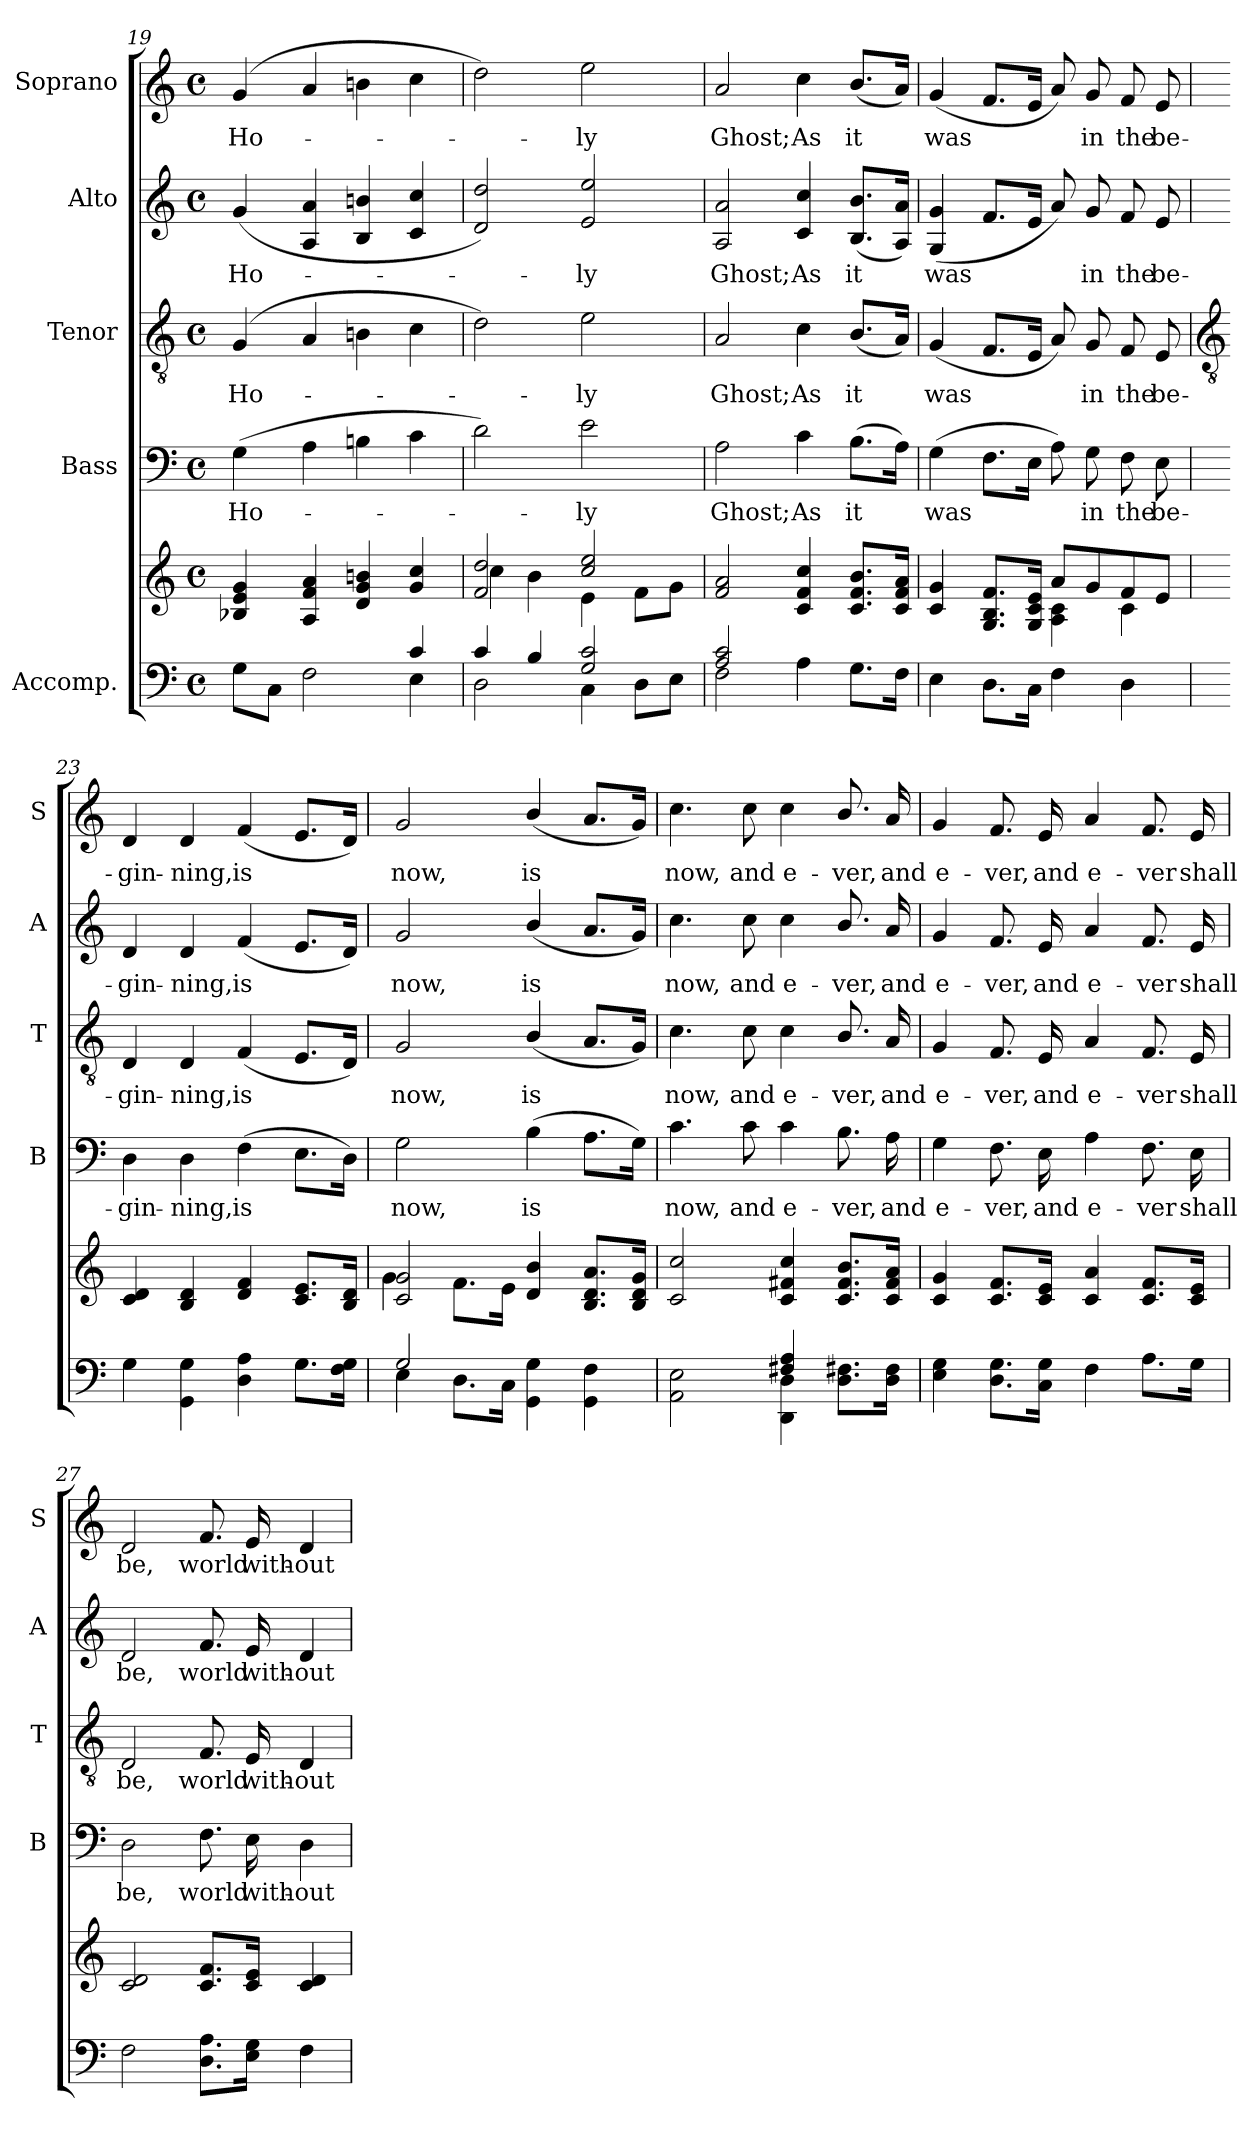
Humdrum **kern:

**kern	**kern	**kern	**text	**kern	**text	**kern	**text	**kern	**text
*part5	*part5	*part4	*part4	*part3	*part3	*part2	*part2	*part1	*part1
*staff6	*staff5	*staff4	*staff4	*staff3	*staff3	*staff2	*staff2	*staff1	*staff1
*I"Accomp.	*	*I"Bass	*	*I"Tenor	*	*I"Alto	*	*I"Soprano	*
*	*	*I'B	*	*I'T	*	*I'A	*	*I'S	*
*clefF4	*clefG2	*clefF4	*	*clefGv2	*	*clefG2	*	*clefG2	*
*k[]	*k[]	*k[]	*	*k[]	*	*k[]	*	*k[]	*
*C:	*C:	*C:	*	*C:	*	*C:	*	*C:	*
*M4/4	*M4/4	*M4/4	*	*M4/4	*	*M4/4	*	*M4/4	*
*met(c)	*met(c)	*met(c)	*	*met(c)	*	*met(c)	*	*met(c)	*
=19	=19	=19	=19	=19	=19	=19	=19	=19	=19
*^	*^	*	*	*	*	*	*	*	*
!	!	!	!	!	!LO:LY:b	!	!LO:LY:b	!	!LO:LY:b	!	!LO:LY:b
2.ryy	8G\L	4B-X/ 4e/ 4g/	1ryy	(>4G	Ho-	(>4G	Ho-	(<4g	Ho-	(>4g	Ho-
.	8C\J	.	.	.	.	.	.	.	.	.	.
.	2F\	4A/ 4f/ 4a/	.	4A	.	4A	.	4A 4a	.	4a	.
.	.	4d/ 4g/ 4bn/	.	4Bn	.	4Bn	.	4B 4bn	.	4bn	.
4c/	4E\	4g/ 4cc/	.	4c	.	4c	.	4c 4cc	.	4cc	.
=20	=20	=20	=20	=20	=20	=20	=20	=20	=20	=20	=20
4c/	2D\	2f/ 2dd/	4cc\	2d)	.	2d)	.	2d 2dd)	.	2dd)	.
4B/	.	.	4b\	.	.	.	.	.	.	.	.
!	!	!	!	!	!LO:LY:b	!	!LO:LY:b	!	!LO:LY:b	!	!LO:LY:b
2G/ 2c/	4C\	2cc/ 2ee/	4e\	2e	ly	2e	ly	2e 2ee	ly	2ee	ly
.	8D\L	.	8f\L	.	.	.	.	.	.	.	.
.	8E\J	.	8g\J	.	.	.	.	.	.	.	.
=21	=21	=21	=21	=21	=21	=21	=21	=21	=21	=21	=21
!	!	!	!	!	!LO:LY:b	!	!LO:LY:b	!	!LO:LY:b	!	!LO:LY:b
2A/ 2c/	2F\	2f/ 2a/	1ryy	2A	Ghost;	2A	Ghost;	2A 2a	Ghost;	2a	Ghost;
!	!	!	!	!	!LO:LY:b	!	!LO:LY:b	!	!LO:LY:b	!	!LO:LY:b
2ryy	4A\	4c/ 4f/ 4cc/	.	4c	As	4c	As	4c 4cc	As	4cc	As
!	!	!	!	!	!LO:LY:b	!	!LO:LY:b	!	!LO:LY:b	!	!LO:LY:b
.	8.G\L	8.c/ 8.f/ 8.b/L	.	(>8.BL	it	(<8.BL	it	(<8.B 8.bL	it	(<8.bL	it
.	16F\J	16c/ 16f/ 16a/J	.	16AJ)	.	16AJ)	.	16A 16aJ)	.	16aJ)	.
=22	=22	=22	=22	=22	=22	=22	=22	=22	=22	=22	=22
!	!	!	!	!	!LO:LY:b	!	!LO:LY:b	!	!LO:LY:b	!	!LO:LY:b
1ryy	4E\	4c/ 4g/	2ryy	(>4G	was	(<4G	was	(<4G 4g	was	(<4g	was
.	8.D\L	8.G/ 8.B/ 8.f/L	.	8.FL	.	8.FL	.	8.fL	.	8.fL	.
.	16C\J	16G/ 16c/ 16e/J	.	16EJ	.	16EJ	.	16eJ	.	16eJ	.
.	4F\	8a/L	4A\ 4c\	8A)	.	8A)	.	8a)	.	8a)	.
!	!	!	!	!	!LO:LY:b	!	!LO:LY:b	!	!LO:LY:b	!	!LO:LY:b
.	.	8g/	.	8G	in	8G	in	8g	in	8g	in
!	!	!	!	!	!LO:LY:b	!	!LO:LY:b	!	!LO:LY:b	!	!LO:LY:b
.	4D\	8f/	4c\	8F	the	8F	the	8f	the	8f	the
!	!	!	!	!	!LO:LY:b	!	!LO:LY:b	!	!LO:LY:b	!	!LO:LY:b
.	.	8e/J	.	8E	be-	8E	be-	8e	be-	8e	be-
!!LO:LB:g=z
=23	=23	=23	=23	=23	=23	=23	=23	=23	=23	=23	=23
*	*	*	*	*	*	*clefGv2	*	*	*	*	*
!	!	!	!	!	!LO:LY:b	!	!LO:LY:b	!	!LO:LY:b	!	!LO:LY:b
1ryy	4G\	4c/ 4d/	1ryy	4D	-gin-	4D	-gin-	4d	-gin-	4d	-gin-
!	!	!	!	!	!LO:LY:b	!	!LO:LY:b	!	!LO:LY:b	!	!LO:LY:b
.	4GG\ 4G\	4B/ 4d/	.	4D	-ning,	4D	-ning,	4d	-ning,	4d	-ning,
!	!	!	!	!	!LO:LY:b	!	!LO:LY:b	!	!LO:LY:b	!	!LO:LY:b
.	4D\ 4A\	4d/ 4f/	.	(>4F	is	(<4F	is	(<4f	is	(<4f	is
.	8.G\L	8.c/ 8.e/L	.	8.EL	.	8.EL	.	8.eL	.	8.eL	.
.	16F\ 16G\J	16B/ 16d/J	.	16DJ)	.	16DJ)	.	16dJ)	.	16dJ)	.
=24	=24	=24	=24	=24	=24	=24	=24	=24	=24	=24	=24
!	!	!	!	!	!LO:LY:b	!	!LO:LY:b	!	!LO:LY:b	!	!LO:LY:b
2G/	4E\	2c/ 2g/	4g\	2G	now,	2G	now,	2g	now,	2g	now,
.	8.D\L	.	8.f\L	.	.	.	.	.	.	.	.
.	16C\J	.	16e\J	.	.	.	.	.	.	.	.
!	!	!	!	!	!LO:LY:b	!	!LO:LY:b	!	!LO:LY:b	!	!LO:LY:b
2ryy	4GG\ 4G\	4d/ 4b/	2ryy	(>4B\	is	(<4B/	is	(<4b/	is	(<4b/	is
.	4GG\ 4F\	8.B/ 8.d/ 8.a/L	.	8.AL	.	8.AL	.	8.aL	.	8.aL	.
.	.	16B/ 16d/ 16g/J	.	16GJ)	.	16GJ)	.	16gJ)	.	16gJ)	.
=25	=25	=25	=25	=25	=25	=25	=25	=25	=25	=25	=25
!	!	!	!	!	!LO:LY:b	!	!LO:LY:b	!	!LO:LY:b	!	!LO:LY:b
2ryy	2AA\ 2E\	2c/ 2cc/	1ryy	4.c	now,	4.c	now,	4.cc	now,	4.cc	now,
!	!	!	!	!	!LO:LY:b	!	!LO:LY:b	!	!LO:LY:b	!	!LO:LY:b
.	.	.	.	8c	and	8c	and	8cc	and	8cc	and
!	!	!	!	!	!LO:LY:b	!	!LO:LY:b	!	!LO:LY:b	!	!LO:LY:b
4F#X/ 4A/	4DD\ 4D\	4c/ 4f#X/ 4cc/	.	4c	e-	4c	e-	4cc	e-	4cc	e-
!	!	!	!	!	!LO:LY:b	!	!LO:LY:b	!	!LO:LY:b	!	!LO:LY:b
4ryy	8.D\ 8.F#X\L	8.c/ 8.f#/ 8.b/L	.	8.B\	-ver,	8.B/	-ver,	8.b/	-ver,	8.b/	-ver,
!	!	!	!	!	!LO:LY:b	!	!LO:LY:b	!	!LO:LY:b	!	!LO:LY:b
.	16D\ 16F#\J	16c/ 16f#/ 16a/J	.	16A	and	16A	and	16a	and	16a	and
*	*	*v	*v	*	*	*	*	*	*	*	*
=26	=26	=26	=26	=26	=26	=26	=26	=26	=26	=26
!	!	!	!	!LO:LY:b	!	!LO:LY:b	!	!LO:LY:b	!	!LO:LY:b
1ryy	4E\ 4G\	4c/ 4g/	4G	e-	4G	e-	4g	e-	4g	e-
!	!	!	!	!LO:LY:b	!	!LO:LY:b	!	!LO:LY:b	!	!LO:LY:b
.	8.D\ 8.G\L	8.c/ 8.f/L	8.F	-ver,	8.F	-ver,	8.f	-ver,	8.f	-ver,
!	!	!	!	!LO:LY:b	!	!LO:LY:b	!	!LO:LY:b	!	!LO:LY:b
.	16C\ 16G\J	16c/ 16e/J	16E	and	16E	and	16e	and	16e	and
!	!	!	!	!LO:LY:b	!	!LO:LY:b	!	!LO:LY:b	!	!LO:LY:b
.	4F\	4c/ 4a/	4A	e-	4A	e-	4a	e-	4a	e-
!	!	!	!	!LO:LY:b	!	!LO:LY:b	!	!LO:LY:b	!	!LO:LY:b
.	8.A\L	8.c/ 8.f/L	8.F	-ver	8.F	-ver	8.f	-ver	8.f	-ver
!	!	!	!	!LO:LY:b	!	!LO:LY:b	!	!LO:LY:b	!	!LO:LY:b
.	16G\J	16c/ 16e/J	16E	shall	16E	shall	16e	shall	16e	shall
=27	=27	=27	=27	=27	=27	=27	=27	=27	=27	=27
!	!	!	!	!LO:LY:b	!	!LO:LY:b	!	!LO:LY:b	!	!LO:LY:b
1ryy	2F\	2c/ 2d/	2D	be,	2D	be,	2d	be,	2d	be,
!	!	!	!	!LO:LY:b	!	!LO:LY:b	!	!LO:LY:b	!	!LO:LY:b
.	8.D\ 8.A\L	8.c/ 8.f/L	8.F	world	8.F	world	8.f	world	8.f	world
!	!	!	!	!LO:LY:b	!	!LO:LY:b	!	!LO:LY:b	!	!LO:LY:b
.	16E\ 16G\J	16c/ 16e/J	16E	with-	16E	with-	16e	with-	16e	with-
!	!	!	!	!LO:LY:b	!	!LO:LY:b	!	!LO:LY:b	!	!LO:LY:b
.	4F\	4c/ 4d/	4D	-out	4D	-out	4d	-out	4d	-out
*v	*v	*	*	*	*	*	*	*	*	*
=	=	=	=	=	=	=	=	=	=
*-	*-	*-	*-	*-	*-	*-	*-	*-	*-
